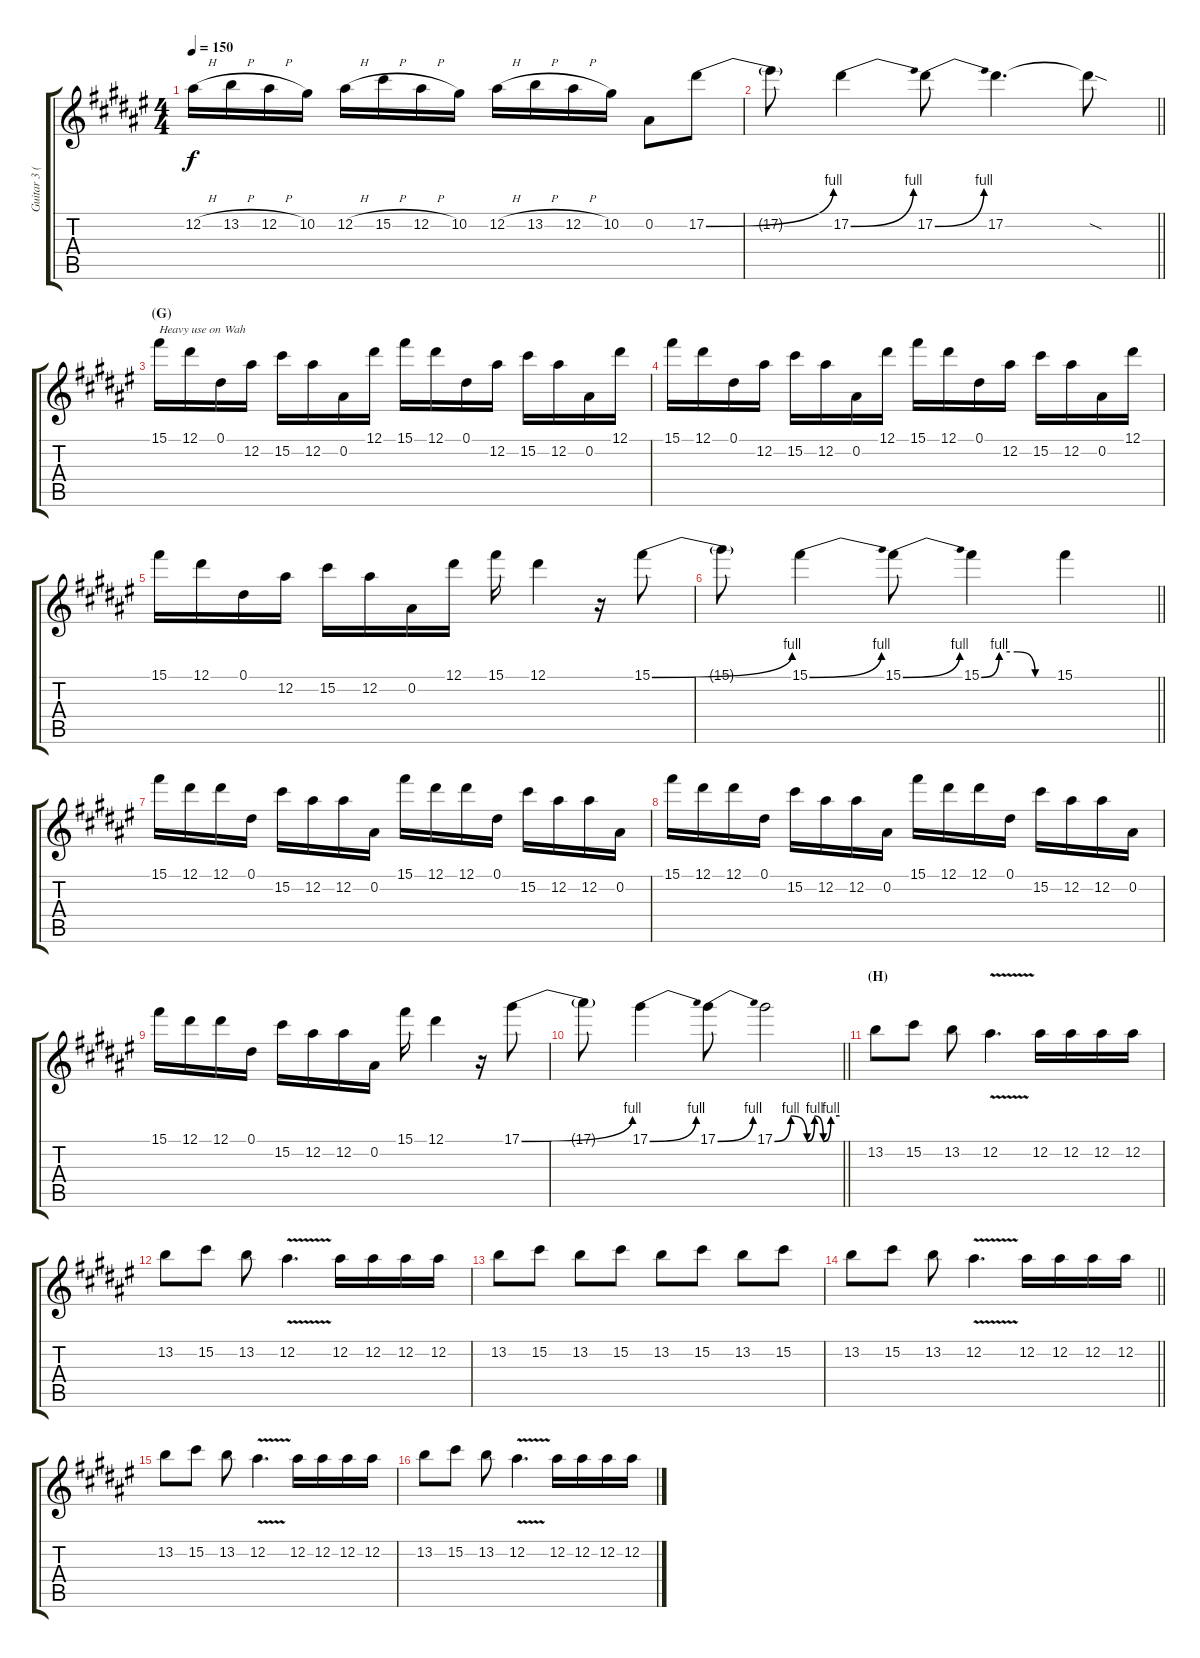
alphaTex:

\track ("Guitar 3 (Solo)" "Guitar 3 (") {instrument distortionguitar}
\staff {score tabs}
\tuning (Eb4 Bb3 Gb3 Db3 Ab2 Eb2) {hide}
\ts (4 4)
\tempo 150
\clef g2
\ks f#
12.2{h}.16{dy f} 13.2{h}.16 12.2{h}.16 10.2.16 12.2{h}.16 15.2{h}.16 12.2{h}.16 10.2.16 12.2{h}.16 13.2{h}.16 12.2{h}.16 10.2.16 0.2.8 17.2{be (bend 0 0 60 4)}.8 |
\barLineRight lightlight
17.2{t}.8 17.2{be (bend 0 0 60 4)}.4 17.2{be (bend 0 0 60 4)}.8 17.2.4{d} 17.2{sod t}.8 |
\section ("" "(G)")
15.1.16{txt "Heavy use on Wah"} 12.1.16 0.1.16 12.2.16 15.2.16 12.2.16 0.2.16 12.1.16 15.1.16 12.1.16 0.1.16 12.2.16 15.2.16 12.2.16 0.2.16 12.1.16 |
15.1.16 12.1.16 0.1.16 12.2.16 15.2.16 12.2.16 0.2.16 12.1.16 15.1.16 12.1.16 0.1.16 12.2.16 15.2.16 12.2.16 0.2.16 12.1.16 |
15.1.16 12.1.16 0.1.16 12.2.16 15.2.16 12.2.16 0.2.16 12.1.16 15.1.16 12.1.4 r.16 15.1{be (bend 0 0 60 4)}.8 |
\barLineRight lightlight
15.1{t}.8 15.1{be (bend 0 0 60 4)}.4 15.1{be (bend 0 0 60 4)}.8 15.1{be (custom 0 0 15 4 30 4 45 0 60 0)}.4 15.1.4 |
15.1.16 12.1.16 12.1.16 0.1.16 15.2.16 12.2.16 12.2.16 0.2.16 15.1.16 12.1.16 12.1.16 0.1.16 15.2.16 12.2.16 12.2.16 0.2.16 |
15.1.16 12.1.16 12.1.16 0.1.16 15.2.16 12.2.16 12.2.16 0.2.16 15.1.16 12.1.16 12.1.16 0.1.16 15.2.16 12.2.16 12.2.16 0.2.16 |
15.1.16 12.1.16 12.1.16 0.1.16 15.2.16 12.2.16 12.2.16 0.2.16 15.1.16 12.1.4 r.16 17.1{be (bend 0 0 60 4)}.8 |
\barLineRight lightlight
17.1{t}.8 17.1{be (bend 0 0 60 4)}.4 17.1{be (bend 0 0 60 4)}.8 17.1{be (custom 0 0 15 4 30 0 37 4 45 0 52 4 60 4)}.2 |
\section ("" "(H)")
13.2.8 15.2.8 13.2.8 12.2{v}.4{d} 12.2.16 12.2.16 12.2.16 12.2.16 |
13.2.8 15.2.8 13.2.8 12.2{v}.4{d} 12.2.16 12.2.16 12.2.16 12.2.16 |
13.2.8 15.2.8 13.2.8 15.2.8 13.2.8 15.2.8 13.2.8 15.2.8 |
\barLineRight lightlight
13.2.8 15.2.8 13.2.8 12.2{v}.4{d} 12.2.16 12.2.16 12.2.16 12.2.16 |
13.2.8 15.2.8 13.2.8 12.2{v}.4{d} 12.2.16 12.2.16 12.2.16 12.2.16 |
13.2.8 15.2.8 13.2.8 12.2{v}.4{d} 12.2.16 12.2.16 12.2.16 12.2.16
